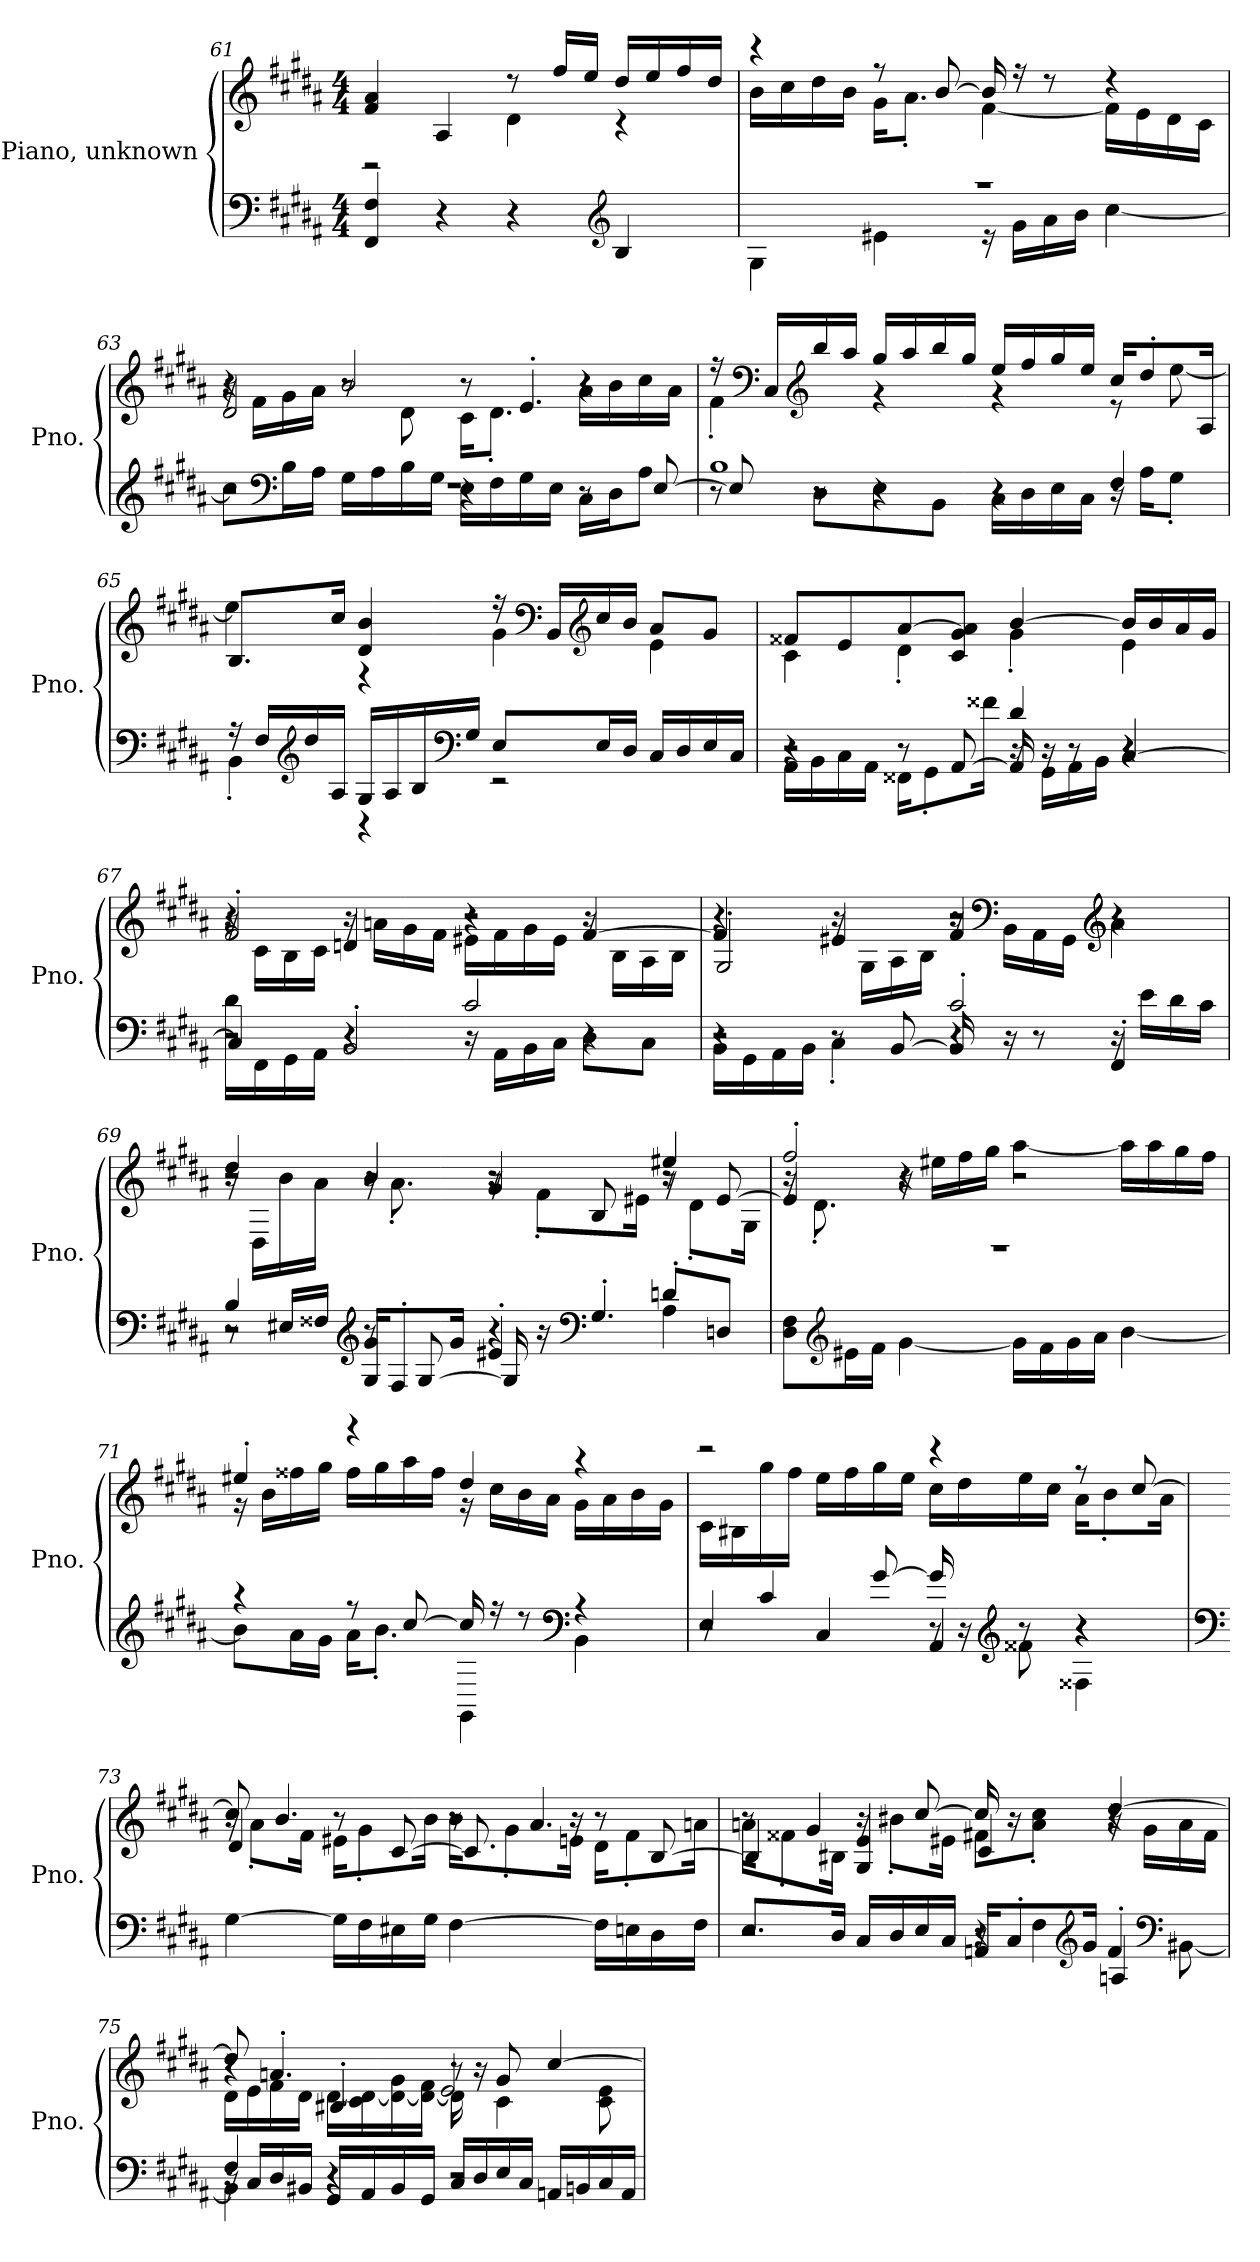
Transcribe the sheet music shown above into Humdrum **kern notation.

**kern	**kern
*part1	*part1
*staff2	*staff1
*I"Piano, unknown	*
*I'Pno.	*
*clefF4	*clefG2
*k[f#c#g#d#a#]	*k[f#c#g#d#a#]
*M4/4	*M4/4
=61	=61
*	*^
4FF#/ 4F#/	4f#/ 4a#/	2r
4r	4A#/	.
4r	8r	4d#\
.	16ff#/LL	.
.	16ee/JJ	.
*clefG2	*	*
4B/	16dd#/LL	4r
.	16ee/	.
.	16ff#/	.
.	16dd#/JJ	.
!!LO:LB:g=z	!!
=62	=62	=62
*^	*	*
1r	4G#\	4r	16b\LL
.	.	.	16cc#\
.	.	.	16dd#\
.	.	.	16b\JJ
.	4e#X\	8r	16g#\KL
.	.	.	8.a#'\J
.	.	[8b/	.
.	16r	16b/]	[4f#\
.	16g#\LL	16r	.
.	16a#\	8r	.
.	16b\JJ	.	.
.	[4cc#\	4r	16f#\LL]
.	.	.	16e\
.	.	.	16d#\
.	.	.	16c#\JJ
=63	=63	=63	=63
*	*^	*	*^
1r	8cc#\L]	2r	4r	16r	2d#/
.	.	.	.	16f#\LL	.
*clefF4	*	*	*	*	*
.	16B\L	.	.	16g#\	.
.	16A#\JJ	.	.	16a#\JJ	.
.	16G#\LL	.	2b/	8r	.
.	16A#\	.	.	.	.
.	16B\	.	.	8d#\	.
.	16G#\JJ	.	.	.	.
.	16E\LL	4r	.	16c#\KL	8r
.	16F#\	.	.	8.d#'\J	.
.	16G#\	.	.	.	4.e'/
.	16E\JJ	.	.	.	.
.	16C#\LL	8r	4r	16a#\LL	.
.	16D#\J	.	.	16b\	.
.	8A#\J	[8E/	.	16cc#\	.
.	.	.	.	16a#\JJ	.
*	*	*	*	*v	*v
!!LO:LB:g=z
=64	=64	=64	=64	=64
1B	8r	8E/]	16r	4f#'\
*	*	*	*clefF4	*
.	.	.	16C#/LL	.
*	*	*	*clefG2	*
.	8D#\L	8r	16bb/	.
.	.	.	16aa#/JJ	.
.	8E\	4r	16gg#/LL	4r
.	.	.	16aa#/	.
.	8BB\J	.	16bb/	.
.	.	.	16gg#/JJ	.
.	16C#\LL	4r	16ee/LL	4r
.	16D#\	.	16ff#/	.
.	16E\	.	16gg#/	.
.	16C#\JJ	.	16ee/JJ	.
.	16r	4F#/	16cc#/KL	8r
.	16A#\KL	.	8dd#'/	.
.	8G#'\J	.	.	[8ee\
.	.	.	16A#/Jk	.
*	*v	*v	*	*
!!LO:LB:g=z	!!
=65	=65	=65	=65
16r	4BB'\	8.B/L	4ee\]
16F#/LL	.	.	.
*clefG2	*	*	*
16dd#/	.	.	.
16A#/JJ	.	16cc#/Jk	.
16G#/LL	4r	4d#/ 4b/	4r
16A#/	.	.	.
16B/	.	.	.
*clefF4	*	*	*
16G#/JJ	.	.	.
8E/L	2r	16r	4g#\
*	*	*clefF4	*
.	.	16BB/LL	.
*	*	*clefG2	*
16E/L	.	16cc#/	.
16D#/JJ	.	16b/JJ	.
16C#/LL	.	8a#/L	4e\
16D#/	.	.	.
16E/	.	8g#/J	.
16C#/JJ	.	.	.
=66	=66	=66	=66
*	*^	*	*
2r	16AA#\LL	4r	8f##X/L	4c#\
.	16BB\	.	.	.
.	16C#\	.	8e/	.
.	16AA#\JJ	.	.	.
.	16FF##X\KL	8r	[8a#/	4d#'\
.	8GG#'\	.	.	.
.	.	[8AA#/	8c#/ 8g#/ 8a#/]J	.
.	16f##X\Jk	.	.	.
4d#/	16r	16AA#/]	[4b/	4g#'\
.	16GG#\LL	16r	.	.
.	16AA#\	8r	.	.
.	16BB\JJ	.	.	.
4r	4r	[4C#/	16b/LL]	4e\
.	.	.	16b/	.
.	.	.	16a#/	.
.	.	.	16g#/JJ	.
!!LO:LB:g=z
=67	=67	=67	=67	=67
*	*	*	*	*^
2r	16d#\LL	4C#/]	2f#'/	16r	4r
.	16FF#\	.	.	16c#\LL	.
.	16GG#\	.	.	16B\	.
.	16AA#\JJ	.	.	16c#\JJ	.
.	4r	2BB'/	.	16r	4dn/
.	.	.	.	16an\LL	.
.	.	.	.	16g#\	.
.	.	.	.	16f#\JJ	.
2c#/	16r	.	4r	16e#X\LL	2r
.	16AA#\LL	.	.	16f#\	.
.	16BB\	.	.	16g#\	.
.	16C#\JJ	.	.	16e#\JJ	.
.	8D#\L	4r	[4f#/	16r	.
.	.	.	.	16B\LL	.
.	8C#\J	.	.	16A#\	.
.	.	.	.	16B\JJ	.
=68	=68	=68	=68	=68	=68
2r	16BB\LL	4r	4f#/]	4r	2G#'/
.	16GG#\	.	.	.	.
.	16AA#\	.	.	.	.
.	16BB\JJ	.	.	.	.
.	4C#'\	8r	4e#X/	16r	.
.	.	.	.	16G#\LL	.
.	.	[8BB/	.	16A#\	.
.	.	.	.	16B\JJ	.
2c#'/	4r	16BB/]	4f#/	16r	2r
*	*	*	*clefF4	*	*
.	.	16r	.	16BB\LL	.
.	.	8r	.	16AA#\	.
.	.	.	.	16GG#\JJ	.
*	*	*	*clefG2	*	*
.	16r	4FF#'/	4r	4a#\	.
.	16e\LL	.	.	.	.
.	16d#\	.	.	.	.
.	16c#\JJ	.	.	.	.
!!LO:LB:g=z	!!	!!
=69	=69	=69	=69	=69	=69
8r	2r	4B/	4dd#/	16r	2r
.	.	.	.	16D#\LL	.
16E#X/LL	.	.	.	16b\	.
16F##X/JJ	.	.	.	16a#\JJ	.
*clefG2	*	*	*	*	*
16G#/ 16g#/KL	.	8r	4b/	16r	.
8F##'/	.	.	.	8.a#'\	.
.	.	[8G#/	.	.	.
16g#/Jk	.	.	.	.	.
4e#X'/	4r	16G#/]	4g#/	16r	8r
.	.	16r	.	8f#'\L	.
*clefF4	*	*	*	*	*
.	.	4.G#'/	.	.	8B/
.	.	.	.	16e#X\Jk	.
8dn'/L	4A#\	.	4ee#X/	16r	8r
.	.	.	.	8d#'\L	.
8Dn/J	.	.	.	.	[8e#/
.	.	.	.	16G#\Jk	.
*	*v	*v	*	*	*
!!LO:PB:g=z	!!	!!
=70	=70	=70	=70	=70
1r	8D#\ 8F#\L	2ff#'/	16r	4e#/]
.	.	.	8.d#'\	.
*clefG2	*	*	*	*
.	16e#X\L	.	.	.
.	16f#\JJ	.	.	.
.	[4g#\	.	16r	4r
.	.	.	16ee#X\LL	.
.	.	.	16ff#\	.
.	.	.	16gg#\JJ	.
.	16g#\LL]	2r	[4aa#\	2r
.	16f#\	.	.	.
.	16g#\	.	.	.
.	16a#\JJ	.	.	.
.	[4b\	.	16aa#\LL]	.
.	.	.	16aa#\	.
.	.	.	16gg#\	.
.	.	.	16ff#\JJ	.
*	*	*	*v	*v
=71	=71	=71	=71
4r	8b\L]	4ee#X'/	16r
.	.	.	16b\LL
.	16a#\L	.	16ff##X\
.	16g#\JJ	.	16gg#\JJ
8r	16a#\KL	4r	16ff##\LL
.	8.b'\J	.	16gg#\
[8cc#/	.	.	16aa#\
.	.	.	16ff##\JJ
16cc#/]	4GG#\	4dd#/	16r
16r	.	.	16cc#\LL
8r	.	.	16b\
.	.	.	16a#\JJ
*clefF4	*	*	*
4r	4BB\	4r	16g#\LL
.	.	.	16a#\
.	.	.	16b\
.	.	.	16g#\JJ
!!LO:LB:g=z	!!
=72	=72	=72	=72
*	*^	*	*
8r	2r	4E/	2r	16c#\LL
.	.	.	.	16B#X\
4c#/	.	.	.	16gg#\
.	.	.	.	16ff#\JJ
.	.	4C#/	.	16ee\LL
.	.	.	.	16ff#\
[8g#/	.	.	.	16gg#\
.	.	.	.	16ee\JJ
16g#/]	8r	4AA#/	4r	16cc#\LL
16r	.	.	.	16dd#\
*clefG2	*	*	*	*
8r	8f##X\	.	.	16ee\
.	.	.	.	16cc#\JJ
4r	4F##X\	4r	8r	16a#\KL
.	.	.	.	8b'\
.	.	.	[8cc#/	.
.	.	.	.	16a#\Jk
*v	*v	*v	*	*
*	*v	*v
!!LO:LB:g=z
=73	=73
*clefF4	*
*	*^
*	*	*^
[4G#\	8cc#/]	16r	4d#/
.	.	8a#'\L	.
.	4.b/	.	.
.	.	16f#\Jk	.
16G#\LL]	.	16e#X\KL	8r
16F#\	.	8g#'\	.
16E#X\	.	.	[8c#/
16G#\JJ	.	16b\Jk	.
[4F#\	8r	16b\KL	8.c#/]
.	.	8g#'\	.
.	4.a#/	.	.
.	.	16en\Jk	16r
16F#\LL]	.	16d#\KL	8r
16En\	.	8f#'\	.
16D#\	.	.	[8B/
16F#\JJ	.	16an\Jk	.
!!LO:LB:g=z	!!	!!
=74	=74	=74	=74
*^	*	*	*
*	*^	*	*	*
2r	2r	8.E/L	8r	16an\KL	4B/]
.	.	.	.	8f##X'\	.
.	.	.	4g#/	.	.
.	.	16D#/Jk	.	16B#X\Jk	.
.	.	16C#/LL	.	16r	4G#/ 4e/
.	.	16D#/	.	8b#X'\L	.
.	.	16E/	[8cc#/	.	.
.	.	16C#/JJ	.	16e#X\Jk	.
4r	8r	16AAn/KL	16cc#/]	8f#X\L	4c#/
.	.	8C#'/	16r	.	.
.	4F#\	.	8r	8a\' 8cc#\'J	.
*clefG2	*	*	*	*	*
.	.	16g#/Jk	.	.	.
4f#'/	.	4An/	[4dd#/	16r	4r
.	.	.	.	16g#\LL	.
*clefF4	*	*	*	*	*
.	[8BB#X\	.	.	16a\	.
.	.	.	.	16f#\JJ	.
!!LO:LB:g=z	!!	!!
=75	=75	=75	=75	=75	=75
4F#/	4BB#\]	16r	8dd#/]	16d#\LL	4r
.	.	16C#/LL	.	16e\	.
.	.	16D#/	4.an'/	16f#\	.
.	.	16BB#X/JJ	.	16d#\JJ	.
4r	4r	16GG#/LL	.	[16d#\LL	4B#X'/
.	.	16AA#/	.	16c#\ 16d#\_	.
.	.	16BB#/	.	16d#\_ 16g#\	.
.	.	16GG#/JJ	.	16d#\_ 16f#\JJ	.
2r	2r	16C#/LL	8r	16d#\]	2e/
.	.	16D#/	.	16r	.
.	.	16E/	8g#/	4c#\	.
.	.	16C#/JJ	.	.	.
.	.	16AAn/LL	[4cc#/	.	.
.	.	16BBn/	.	.	.
.	.	16C#/	.	8c#\ 8e\	.
.	.	16AA/JJ	.	.	.
*v	*v	*v	*	*	*
*	*v	*v	*v
=	=
*-	*-
